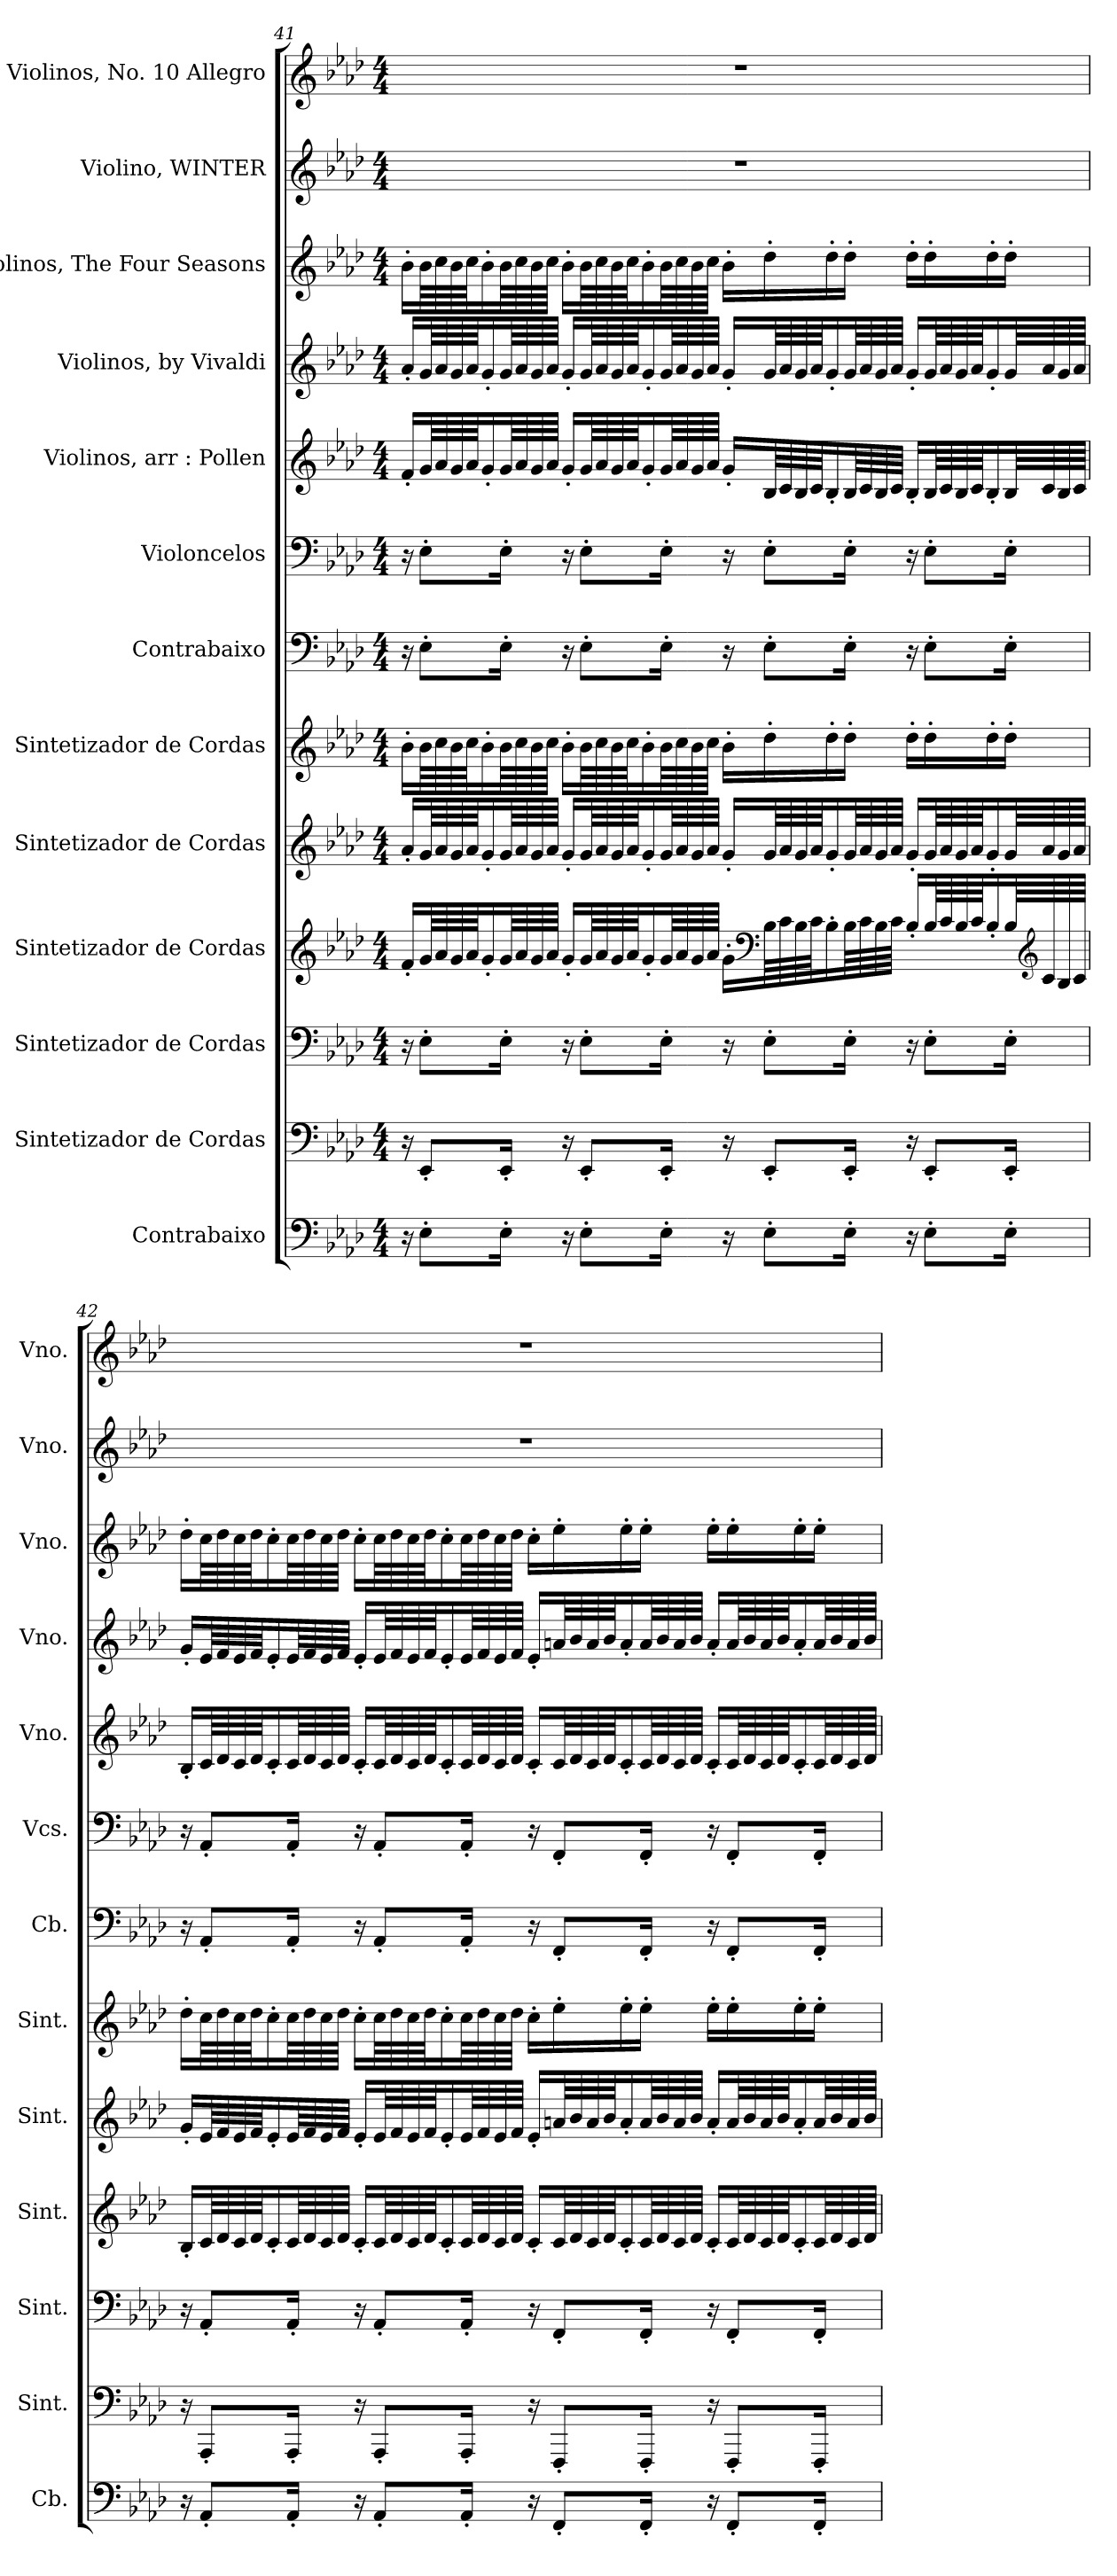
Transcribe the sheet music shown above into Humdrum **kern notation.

**kern	**kern	**kern	**kern	**kern	**kern	**kern	**kern	**kern	**kern	**kern	**kern	**kern
*part13	*part12	*part11	*part10	*part9	*part8	*part7	*part6	*part5	*part4	*part3	*part2	*part1
*staff13	*staff12	*staff11	*staff10	*staff9	*staff8	*staff7	*staff6	*staff5	*staff4	*staff3	*staff2	*staff1
*I"Contrabaixo	*I"Sintetizador de Cordas	*I"Sintetizador de Cordas	*I"Sintetizador de Cordas	*I"Sintetizador de Cordas	*I"Sintetizador de Cordas	*I"Contrabaixo	*I"Violoncelos	*I"Violinos, arr : Pollen	*I"Violinos, by Vivaldi	*I"Violinos, The Four Seasons	*I"Violino, WINTER	*I"Violinos, No. 10 Allegro
*I'Cb.	*I'Sint.	*I'Sint.	*I'Sint.	*I'Sint.	*I'Sint.	*I'Cb.	*I'Vcs.	*I'Vno.	*I'Vno.	*I'Vno.	*I'Vno.	*I'Vno.
!!LO:PB:g=z
*clefF4	*clefF4	*clefF4	*clefG2	*clefG2	*clefG2	*clefF4	*clefF4	*clefG2	*clefG2	*clefG2	*clefG2	*clefG2
*ITrd7c12	*	*	*	*	*	*ITrd7c12	*	*	*	*	*	*
*k[b-e-a-d-]	*k[b-e-a-d-]	*k[b-e-a-d-]	*k[b-e-a-d-]	*k[b-e-a-d-]	*k[b-e-a-d-]	*k[b-e-a-d-]	*k[b-e-a-d-]	*k[b-e-a-d-]	*k[b-e-a-d-]	*k[b-e-a-d-]	*k[b-e-a-d-]	*k[b-e-a-d-]
*M4/4	*M4/4	*M4/4	*M4/4	*M4/4	*M4/4	*M4/4	*M4/4	*M4/4	*M4/4	*M4/4	*M4/4	*M4/4
=41	=41	=41	=41	=41	=41	=41	=41	=41	=41	=41	=41	=41
16r	16r	16r	16f'/LL	16a-'/LL	16b-'\LL	16r	16r	16f'/LL	16a-'/LL	16b-'\LL	1r	1r
8EE-'\L	8EE-'/L	8E-'\L	64g/LL	64g/LL	64b-\LL	8EE-'\L	8E-'\L	64g/LL	64g/LL	64b-\LL	.	.
.	.	.	64a-/	64a-/	64cc\	.	.	64a-/	64a-/	64cc\	.	.
.	.	.	64g/	64g/	64b-\	.	.	64g/	64g/	64b-\	.	.
.	.	.	64a-/JJ	64a-/JJ	64cc\JJ	.	.	64a-/JJ	64a-/JJ	64cc\JJ	.	.
.	.	.	16g'/	16g'/	16b-'\	.	.	16g'/	16g'/	16b-'\	.	.
16EE-'\Jk	16EE-'/Jk	16E-'\Jk	64g/LL	64g/LL	64b-\LL	16EE-'\Jk	16E-'\Jk	64g/LL	64g/LL	64b-\LL	.	.
.	.	.	64a-/	64a-/	64cc\	.	.	64a-/	64a-/	64cc\	.	.
.	.	.	64g/	64g/	64b-\	.	.	64g/	64g/	64b-\	.	.
.	.	.	64a-/JJJJ	64a-/JJJJ	64cc\JJJJ	.	.	64a-/JJJJ	64a-/JJJJ	64cc\JJJJ	.	.
16r	16r	16r	16g'/LL	16g'/LL	16b-'\LL	16r	16r	16g'/LL	16g'/LL	16b-'\LL	.	.
8EE-'\L	8EE-'/L	8E-'\L	64g/LL	64g/LL	64b-\LL	8EE-'\L	8E-'\L	64g/LL	64g/LL	64b-\LL	.	.
.	.	.	64a-/	64a-/	64cc\	.	.	64a-/	64a-/	64cc\	.	.
.	.	.	64g/	64g/	64b-\	.	.	64g/	64g/	64b-\	.	.
.	.	.	64a-/JJ	64a-/JJ	64cc\JJ	.	.	64a-/JJ	64a-/JJ	64cc\JJ	.	.
.	.	.	16g'/	16g'/	16b-'\	.	.	16g'/	16g'/	16b-'\	.	.
16EE-'\Jk	16EE-'/Jk	16E-'\Jk	64g/LL	64g/LL	64b-\LL	16EE-'\Jk	16E-'\Jk	64g/LL	64g/LL	64b-\LL	.	.
.	.	.	64a-/	64a-/	64cc\	.	.	64a-/	64a-/	64cc\	.	.
.	.	.	64g/	64g/	64b-\	.	.	64g/	64g/	64b-\	.	.
.	.	.	64a-/JJJJ	64a-/JJJJ	64cc\JJJJ	.	.	64a-/JJJJ	64a-/JJJJ	64cc\JJJJ	.	.
16r	16r	16r	16g'\LL	16g'/LL	16b-'\LL	16r	16r	16g'/LL	16g'/LL	16b-'\LL	.	.
*	*	*	*clefF4	*	*	*	*	*	*	*	*	*
8EE-'\L	8EE-'/L	8E-'\L	64B-\LL	64g/LL	16dd-'\	8EE-'\L	8E-'\L	64B-/LL	64g/LL	16dd-'\	.	.
.	.	.	64c\	64a-/	.	.	.	64c/	64a-/	.	.	.
.	.	.	64B-\	64g/	.	.	.	64B-/	64g/	.	.	.
.	.	.	64c\JJ	64a-/JJ	.	.	.	64c/JJ	64a-/JJ	.	.	.
.	.	.	16B-'\	16g'/	16dd-'\	.	.	16B-'/	16g'/	16dd-'\	.	.
16EE-'\Jk	16EE-'/Jk	16E-'\Jk	64B-\LL	64g/LL	16dd-'\JJ	16EE-'\Jk	16E-'\Jk	64B-/LL	64g/LL	16dd-'\JJ	.	.
.	.	.	64c\	64a-/	.	.	.	64c/	64a-/	.	.	.
.	.	.	64B-\	64g/	.	.	.	64B-/	64g/	.	.	.
.	.	.	64c\JJJJ	64a-/JJJJ	.	.	.	64c/JJJJ	64a-/JJJJ	.	.	.
16r	16r	16r	16B-'/LL	16g'/LL	16dd-'\LL	16r	16r	16B-'/LL	16g'/LL	16dd-'\LL	.	.
8EE-'\L	8EE-'/L	8E-'\L	64B-/LL	64g/LL	16dd-'\	8EE-'\L	8E-'\L	64B-/LL	64g/LL	16dd-'\	.	.
.	.	.	64c/	64a-/	.	.	.	64c/	64a-/	.	.	.
.	.	.	64B-/	64g/	.	.	.	64B-/	64g/	.	.	.
.	.	.	64c/JJ	64a-/JJ	.	.	.	64c/JJ	64a-/JJ	.	.	.
.	.	.	16B-'/	16g'/	16dd-'\	.	.	16B-'/	16g'/	16dd-'\	.	.
16EE-'\Jk	16EE-'/Jk	16E-'\Jk	64B-/LL	64g/LL	16dd-'\JJ	16EE-'\Jk	16E-'\Jk	64B-/LL	64g/LL	16dd-'\JJ	.	.
*	*	*	*clefG2	*	*	*	*	*	*	*	*	*
.	.	.	64c/	64a-/	.	.	.	64c/	64a-/	.	.	.
.	.	.	64B-/	64g/	.	.	.	64B-/	64g/	.	.	.
.	.	.	64c/JJJJ	64a-/JJJJ	.	.	.	64c/JJJJ	64a-/JJJJ	.	.	.
!!LO:PB:g=z
=42	=42	=42	=42	=42	=42	=42	=42	=42	=42	=42	=42	=42
16r	16r	16r	16B-'/LL	16g'/LL	16dd-'\LL	16r	16r	16B-'/LL	16g'/LL	16dd-'\LL	1r	1r
8AAA-'/L	8AAA-'/L	8AA-'/L	64c/LL	64e-/LL	64cc\LL	8AAA-'/L	8AA-'/L	64c/LL	64e-/LL	64cc\LL	.	.
.	.	.	64d-/	64f/	64dd-\	.	.	64d-/	64f/	64dd-\	.	.
.	.	.	64c/	64e-/	64cc\	.	.	64c/	64e-/	64cc\	.	.
.	.	.	64d-/JJ	64f/JJ	64dd-\JJ	.	.	64d-/JJ	64f/JJ	64dd-\JJ	.	.
.	.	.	16c'/	16e-'/	16cc'\	.	.	16c'/	16e-'/	16cc'\	.	.
16AAA-'/Jk	16AAA-'/Jk	16AA-'/Jk	64c/LL	64e-/LL	64cc\LL	16AAA-'/Jk	16AA-'/Jk	64c/LL	64e-/LL	64cc\LL	.	.
.	.	.	64d-/	64f/	64dd-\	.	.	64d-/	64f/	64dd-\	.	.
.	.	.	64c/	64e-/	64cc\	.	.	64c/	64e-/	64cc\	.	.
.	.	.	64d-/JJJJ	64f/JJJJ	64dd-\JJJJ	.	.	64d-/JJJJ	64f/JJJJ	64dd-\JJJJ	.	.
16r	16r	16r	16c'/LL	16e-'/LL	16cc'\LL	16r	16r	16c'/LL	16e-'/LL	16cc'\LL	.	.
8AAA-'/L	8AAA-'/L	8AA-'/L	64c/LL	64e-/LL	64cc\LL	8AAA-'/L	8AA-'/L	64c/LL	64e-/LL	64cc\LL	.	.
.	.	.	64d-/	64f/	64dd-\	.	.	64d-/	64f/	64dd-\	.	.
.	.	.	64c/	64e-/	64cc\	.	.	64c/	64e-/	64cc\	.	.
.	.	.	64d-/JJ	64f/JJ	64dd-\JJ	.	.	64d-/JJ	64f/JJ	64dd-\JJ	.	.
.	.	.	16c'/	16e-'/	16cc'\	.	.	16c'/	16e-'/	16cc'\	.	.
16AAA-'/Jk	16AAA-'/Jk	16AA-'/Jk	64c/LL	64e-/LL	64cc\LL	16AAA-'/Jk	16AA-'/Jk	64c/LL	64e-/LL	64cc\LL	.	.
.	.	.	64d-/	64f/	64dd-\	.	.	64d-/	64f/	64dd-\	.	.
.	.	.	64c/	64e-/	64cc\	.	.	64c/	64e-/	64cc\	.	.
.	.	.	64d-/JJJJ	64f/JJJJ	64dd-\JJJJ	.	.	64d-/JJJJ	64f/JJJJ	64dd-\JJJJ	.	.
16r	16r	16r	16c'/LL	16e-'/LL	16cc'\LL	16r	16r	16c'/LL	16e-'/LL	16cc'\LL	.	.
8FFF'/L	8FFF'/L	8FF'/L	64c/LL	64an/LL	16ee-'\	8FFF'/L	8FF'/L	64c/LL	64an/LL	16ee-'\	.	.
.	.	.	64d-/	64b-/	.	.	.	64d-/	64b-/	.	.	.
.	.	.	64c/	64a/	.	.	.	64c/	64a/	.	.	.
.	.	.	64d-/JJ	64b-/JJ	.	.	.	64d-/JJ	64b-/JJ	.	.	.
.	.	.	16c'/	16a'/	16ee-'\	.	.	16c'/	16a'/	16ee-'\	.	.
16FFF'/Jk	16FFF'/Jk	16FF'/Jk	64c/LL	64a/LL	16ee-'\JJ	16FFF'/Jk	16FF'/Jk	64c/LL	64a/LL	16ee-'\JJ	.	.
.	.	.	64d-/	64b-/	.	.	.	64d-/	64b-/	.	.	.
.	.	.	64c/	64a/	.	.	.	64c/	64a/	.	.	.
.	.	.	64d-/JJJJ	64b-/JJJJ	.	.	.	64d-/JJJJ	64b-/JJJJ	.	.	.
16r	16r	16r	16c'/LL	16a'/LL	16ee-'\LL	16r	16r	16c'/LL	16a'/LL	16ee-'\LL	.	.
8FFF'/L	8FFF'/L	8FF'/L	64c/LL	64a/LL	16ee-'\	8FFF'/L	8FF'/L	64c/LL	64a/LL	16ee-'\	.	.
.	.	.	64d-/	64b-/	.	.	.	64d-/	64b-/	.	.	.
.	.	.	64c/	64a/	.	.	.	64c/	64a/	.	.	.
.	.	.	64d-/JJ	64b-/JJ	.	.	.	64d-/JJ	64b-/JJ	.	.	.
.	.	.	16c'/	16a'/	16ee-'\	.	.	16c'/	16a'/	16ee-'\	.	.
16FFF'/Jk	16FFF'/Jk	16FF'/Jk	64c/LL	64a/LL	16ee-'\JJ	16FFF'/Jk	16FF'/Jk	64c/LL	64a/LL	16ee-'\JJ	.	.
.	.	.	64d-/	64b-/	.	.	.	64d-/	64b-/	.	.	.
.	.	.	64c/	64a/	.	.	.	64c/	64a/	.	.	.
.	.	.	64d-/JJJJ	64b-/JJJJ	.	.	.	64d-/JJJJ	64b-/JJJJ	.	.	.
=	=	=	=	=	=	=	=	=	=	=	=	=
*-	*-	*-	*-	*-	*-	*-	*-	*-	*-	*-	*-	*-
